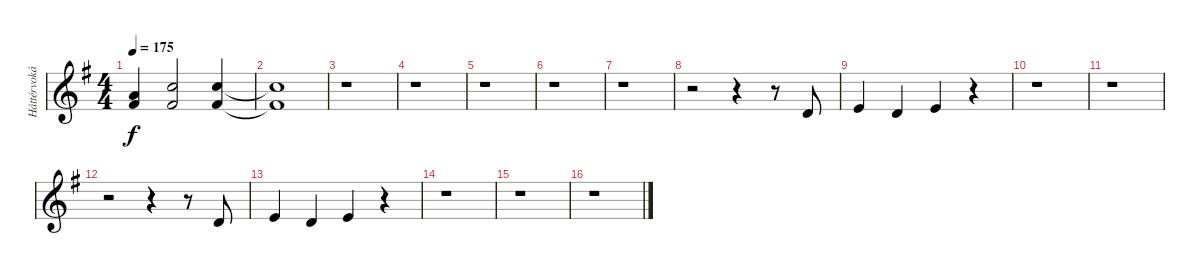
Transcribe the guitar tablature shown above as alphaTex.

\track ("Háttérvokál" "Háttérvoká") {instrument choiraahs}
\staff {score}
\tuning (E4 B3 G3 D3 A2 E2) {hide}
\ts (4 4)
\tempo 175
\clef g2
\ks g
(5.1 7.2).4{dy f} (8.1 7.2).2 (8.1 7.2).4 |
(8.1{t} 7.2{t}).1 |
r.1 |
r.1 |
r.1 |
r.1 |
r.1 |
r.2 r.4 r.8 3.2.8 |
0.1.4 3.2.4 0.1.4 r.4 |
r.1 |
r.1 |
r.2 r.4 r.8 3.2.8 |
0.1.4 3.2.4 0.1.4 r.4 |
r.1 |
r.1 |
r.1
